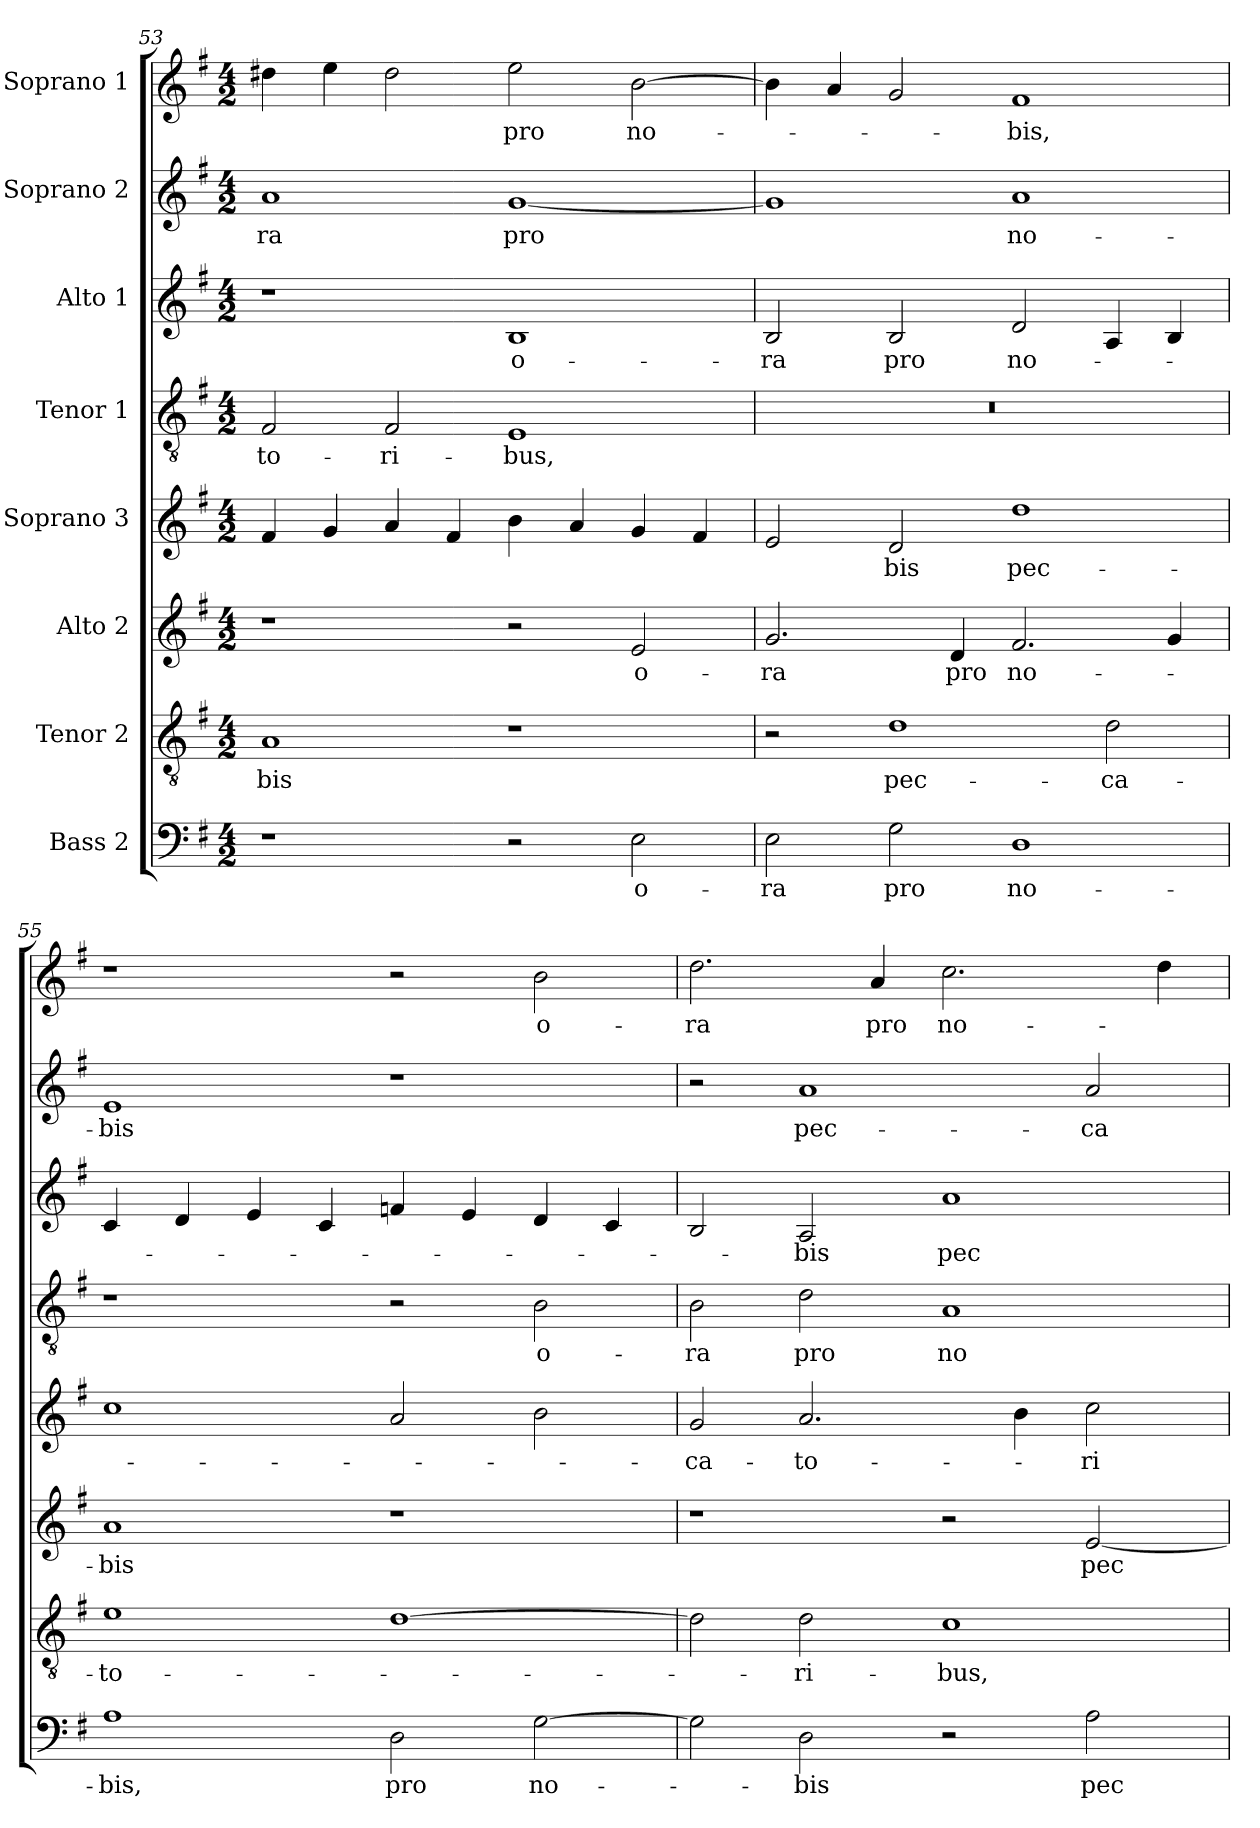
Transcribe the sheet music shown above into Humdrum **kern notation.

**kern	**text	**kern	**text	**kern	**text	**kern	**text	**kern	**text	**kern	**text	**kern	**text	**kern	**text
*part8	*part8	*part7	*part7	*part6	*part6	*part5	*part5	*part4	*part4	*part3	*part3	*part2	*part2	*part1	*part1
*staff8	*staff8	*staff7	*staff7	*staff6	*staff6	*staff5	*staff5	*staff4	*staff4	*staff3	*staff3	*staff2	*staff2	*staff1	*staff1
*I"Bass 2	*	*I"Tenor 2	*	*I"Alto 2	*	*I"Soprano 3	*	*I"Tenor 1	*	*I"Alto 1	*	*I"Soprano 2	*	*I"Soprano 1	*
*clefF4	*	*clefGv2	*	*clefG2	*	*clefG2	*	*clefGv2	*	*clefG2	*	*clefG2	*	*clefG2	*
*k[f#]	*	*k[f#]	*	*k[f#]	*	*k[f#]	*	*k[f#]	*	*k[f#]	*	*k[f#]	*	*k[f#]	*
*e:	*	*e:	*	*e:	*	*e:	*	*e:	*	*e:	*	*e:	*	*e:	*
*M4/2	*	*M4/2	*	*M4/2	*	*M4/2	*	*M4/2	*	*M4/2	*	*M4/2	*	*M4/2	*
=53	=53	=53	=53	=53	=53	=53	=53	=53	=53	=53	=53	=53	=53	=53	=53
1r	.	1A	-bis	1r	.	4f#/	.	2F#/	-to-	1r	.	1a	-ra	4dd#X\	.
.	.	.	.	.	.	4g/	.	.	.	.	.	.	.	4ee\	.
.	.	.	.	.	.	4a/	.	2F#/	-ri-	.	.	.	.	2dd#\	.
.	.	.	.	.	.	4f#/	.	.	.	.	.	.	.	.	.
2r	.	1r	.	2r	.	4b\	.	1E	-bus,	1B	o-	[1g	pro	2ee\	pro
.	.	.	.	.	.	4a/	.	.	.	.	.	.	.	.	.
2E\	o-	.	.	2e/	o-	4g/	.	.	.	.	.	.	.	[2b\	no-
.	.	.	.	.	.	4f#/	.	.	.	.	.	.	.	.	.
!!LO:PB:g=z
=54	=54	=54	=54	=54	=54	=54	=54	=54	=54	=54	=54	=54	=54	=54	=54
2E\	-ra	2r	.	2.g/	-ra	2e/	.	0r	.	2B/	-ra	1g]	.	4b\]	.
.	.	.	.	.	.	.	.	.	.	.	.	.	.	4a/	.
2G\	pro	1d	pec-	.	.	2d/	-bis	.	.	2B/	pro	.	.	2g/	.
.	.	.	.	4d/	pro	.	.	.	.	.	.	.	.	.	.
1D	no-	.	.	2.f#/	no-	1dd	pec-	.	.	2d/	no-	1a	no-	1f#	-bis,
.	.	2d\	-ca-	.	.	.	.	.	.	4A/	.	.	.	.	.
.	.	.	.	4g/	.	.	.	.	.	4B/	.	.	.	.	.
=55	=55	=55	=55	=55	=55	=55	=55	=55	=55	=55	=55	=55	=55	=55	=55
1A	-bis,	1e	-to-	1a	-bis	1cc	.	1r	.	4c/	.	1e	-bis	1r	.
.	.	.	.	.	.	.	.	.	.	4d/	.	.	.	.	.
.	.	.	.	.	.	.	.	.	.	4e/	.	.	.	.	.
.	.	.	.	.	.	.	.	.	.	4c/	.	.	.	.	.
2D\	pro	[1d	.	1r	.	2a/	.	2r	.	4fn/	.	1r	.	2r	.
.	.	.	.	.	.	.	.	.	.	4e/	.	.	.	.	.
[2G\	no-	.	.	.	.	2b\	.	2B\	o-	4d/	.	.	.	2b\	o-
.	.	.	.	.	.	.	.	.	.	4c/	.	.	.	.	.
=56	=56	=56	=56	=56	=56	=56	=56	=56	=56	=56	=56	=56	=56	=56	=56
2G\]	.	2d\]	.	1r	.	2g/	-ca-	2B\	-ra	2B/	.	2r	.	2.dd\	-ra
2D\	-bis	2d\	-ri-	.	.	2.a/	-to-	2d\	pro	2A/	-bis	1a	pec-	.	.
.	.	.	.	.	.	.	.	.	.	.	.	.	.	4a/	pro
2r	.	1c	-bus,	2r	.	.	.	1A	no-	1a	pec-	.	.	2.cc\	no-
.	.	.	.	.	.	4b\	.	.	.	.	.	.	.	.	.
2A\	pec-	.	.	[2e/	pec-	2cc\	-ri-	.	.	.	.	2a/	-ca-	.	.
.	.	.	.	.	.	.	.	.	.	.	.	.	.	4dd\	.
=	=	=	=	=	=	=	=	=	=	=	=	=	=	=	=
*-	*-	*-	*-	*-	*-	*-	*-	*-	*-	*-	*-	*-	*-	*-	*-
